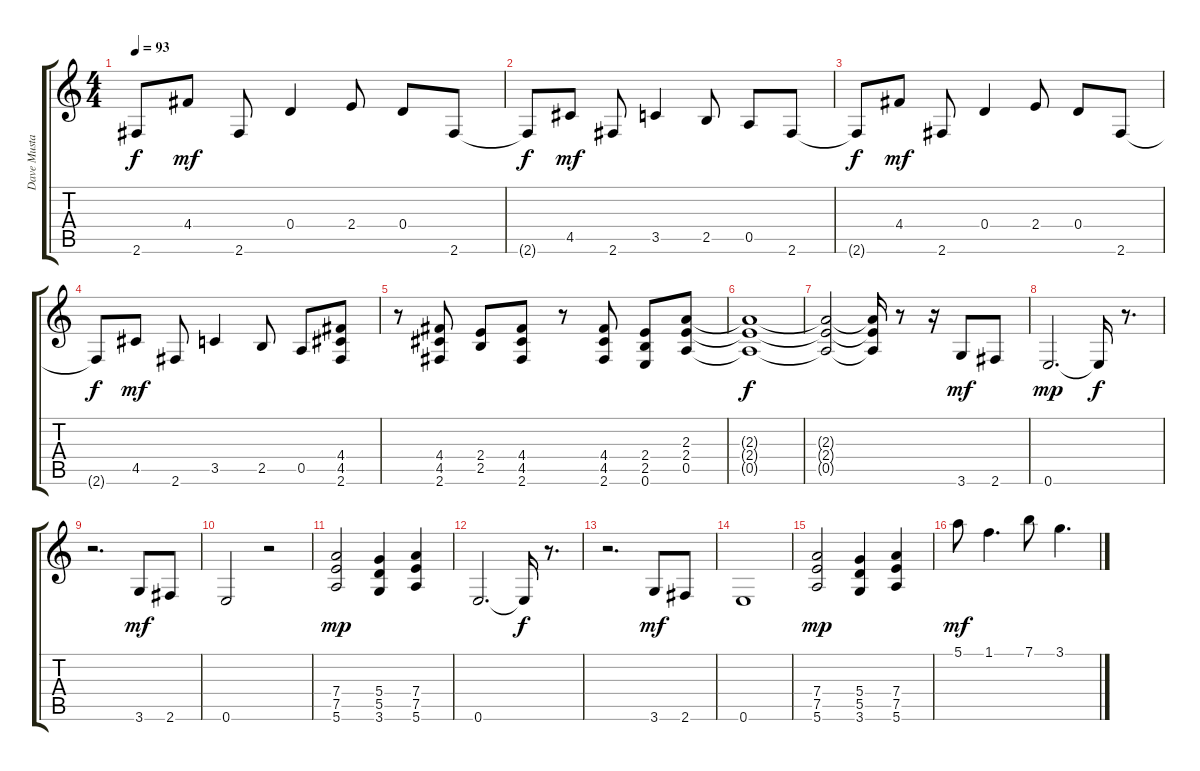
\track ("Dave Mustaine" "Dave Musta") {instrument overdrivenguitar}
\staff {score tabs}
\tuning (E4 B3 G3 D3 A2 E2) {hide}
\ts (4 4)
\tempo 93
\clef g2
\ks c
2.6{t}.8{dy f} 4.4.8{dy mf} 2.6.8 0.4.4 2.4.8 0.4.8 2.6.8 |
2.6{t}.8{dy f} 4.5.8{dy mf} 2.6.8 3.5.4 2.5.8 0.5.8 2.6.8 |
2.6{t}.8{dy f} 4.4.8{dy mf} 2.6.8 0.4.4 2.4.8 0.4.8 2.6.8 |
2.6{t}.8{dy f} 4.5.8{dy mf} 2.6.8 3.5.4 2.5.8 0.5.8 (4.4 4.5 2.6).8 |
r.8 (4.4 4.5 2.6).8 (2.4 2.5).8 (4.4 4.5 2.6).8 r.8 (4.4 4.5 2.6).8 (2.4 2.5 0.6).8 (2.3 2.4 0.5).8 |
(2.3{t} 2.4{t} 0.5{t}).1{dy f} |
(2.3{t} 2.4{t} 0.5{t}).2 (2.3{t} 2.4{t} 0.5{t}).16 r.8 r.16 3.6.8{dy mf} 2.6.8 |
0.6.2{d dy mp} 0.6{t}.16{dy f} r.8{d} |
r.2{d} 3.6.8{dy mf} 2.6.8 |
0.6.2 r.2 |
(7.4 7.5 5.6).2{dy mp} (5.4 5.5 3.6).4 (7.4 7.5 5.6).4 |
0.6.2{d} 0.6{t}.16{dy f} r.8{d} |
r.2{d} 3.6.8{dy mf} 2.6.8 |
0.6.1 |
(7.4 7.5 5.6).2{dy mp} (5.4 5.5 3.6).4 (7.4 7.5 5.6).4 |
5.1.8{dy mf} 1.1.4{d} 7.1.8 3.1.4{d}
